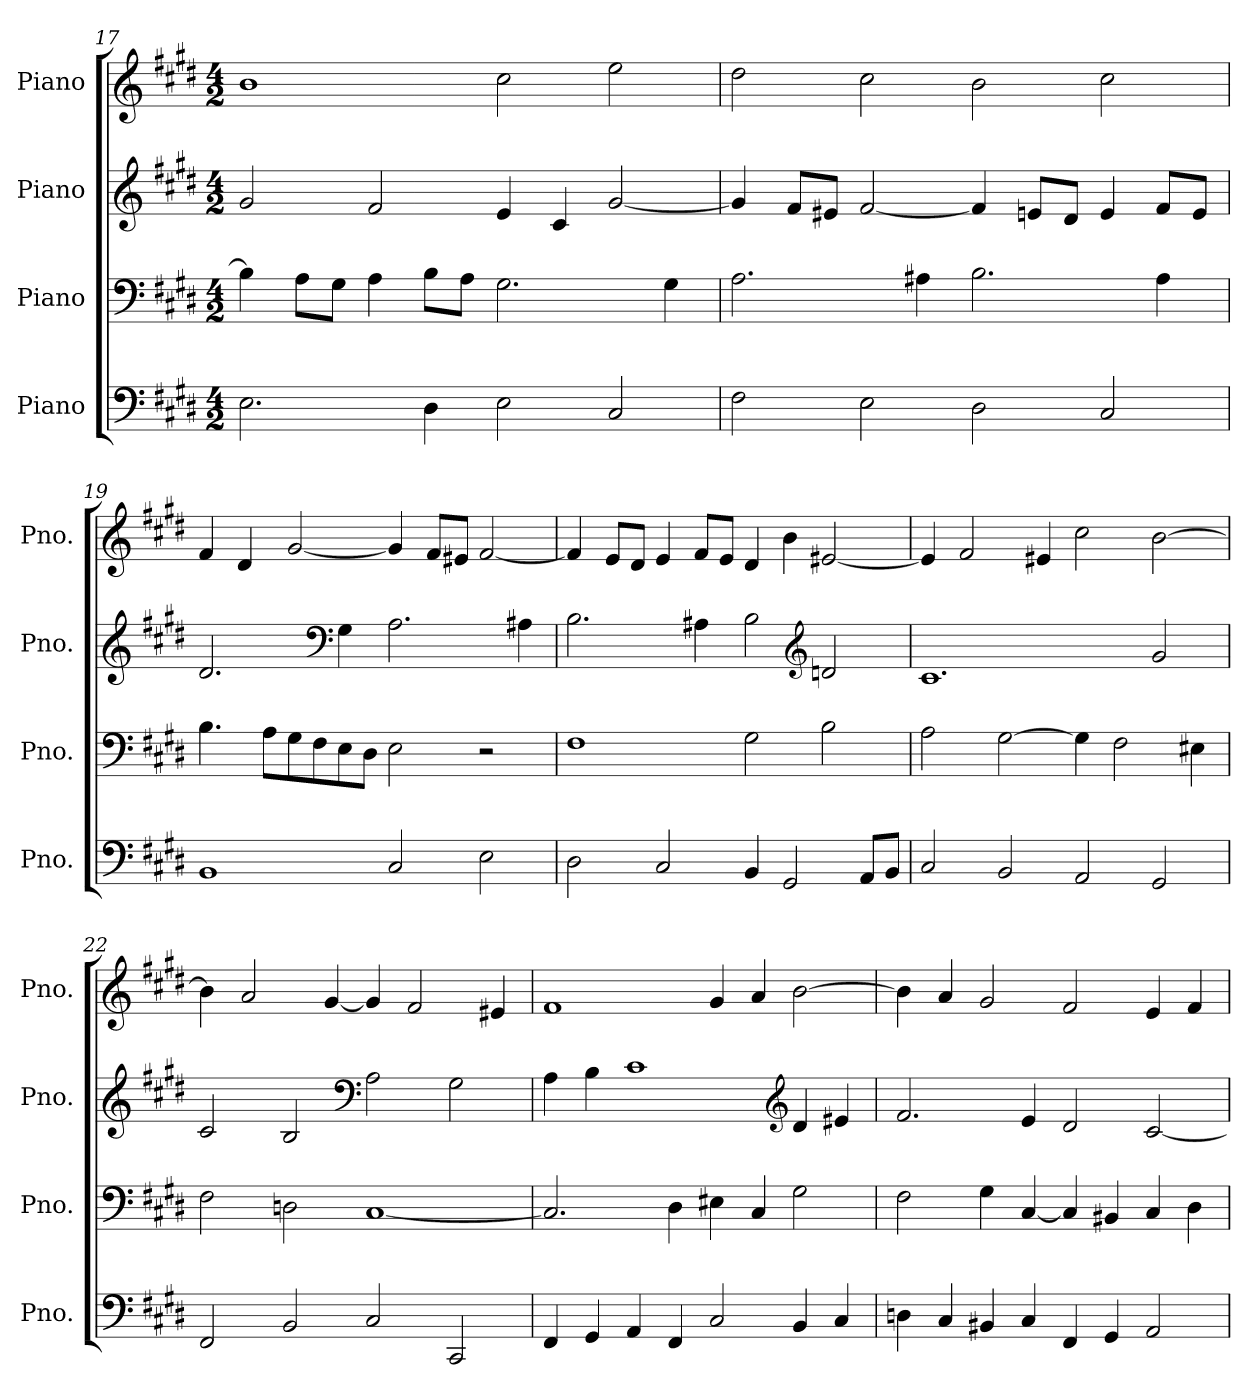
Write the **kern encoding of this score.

**kern	**kern	**kern	**kern
*part4	*part3	*part2	*part1
*staff4	*staff3	*staff2	*staff1
*I"Piano	*I"Piano	*I"Piano	*I"Piano
*I'Pno.	*I'Pno.	*I'Pno.	*I'Pno.
!!LO:LB:g=z
*clefF4	*clefF4	*clefG2	*clefG2
*k[f#c#g#d#]	*k[f#c#g#d#]	*k[f#c#g#d#]	*k[f#c#g#d#]
*M4/2	*M4/2	*M4/2	*M4/2
=17	=17	=17	=17
2.E\	4B\]	2g#/	1b
.	8A\L	.	.
.	8G#\J	.	.
.	4A\	2f#/	.
4D#\	8B\L	.	.
.	8A\J	.	.
2E\	2.G#\	4e/	2cc#\
.	.	4c#/	.
2C#/	.	[2g#/	2ee\
.	4G#\	.	.
=18	=18	=18	=18
2F#\	2.A\	4g#/]	2dd#\
.	.	8f#/L	.
.	.	8e#X/J	.
2E\	.	[2f#/	2cc#\
.	4A#X\	.	.
2D#\	2.B\	4f#/]	2b\
.	.	8en/L	.
.	.	8d#/J	.
2C#/	.	4e/	2cc#\
.	4A#\	8f#/L	.
.	.	8e/J	.
=19	=19	=19	=19
1BB	4.B\	2.d#/	4f#/
.	.	.	4d#/
.	8A\L	.	.
.	8G#\	.	[2g#/
.	8F#\	.	.
*	*	*clefF4	*
.	8E\	4G#\	.
.	8D#\J	.	.
2C#/	2E\	2.A\	4g#/]
.	.	.	8f#/L
.	.	.	8e#X/J
2E\	2r	.	[2f#/
.	.	4A#X\	.
!!LO:PB:g=z
=20	=20	=20	=20
2D#\	1F#	2.B\	4f#/]
.	.	.	8e/L
.	.	.	8d#/J
2C#/	.	.	4e/
.	.	4A#X\	8f#/L
.	.	.	8e/J
4BB/	2G#\	2B\	4d#/
2GG#/	.	.	4b\
*	*	*clefG2	*
.	2B\	2dn/	[2e#X/
8AA/L	.	.	.
8BB/J	.	.	.
=21	=21	=21	=21
2C#/	2A\	1.c#	4e#/]
.	.	.	2f#/
2BB/	[2G#\	.	.
.	.	.	4e#X/
2AA/	4G#\]	.	2cc#\
.	2F#\	.	.
2GG#/	.	2g#/	[2b\
.	4E#X\	.	.
=22	=22	=22	=22
2FF#/	2F#\	2c#/	4b\]
.	.	.	2a/
2BB/	2Dn\	2B/	.
.	.	.	[4g#/
*	*	*clefF4	*
2C#/	[1C#	2A\	4g#/]
.	.	.	2f#/
2CC#/	.	2G#\	.
.	.	.	4e#X/
!!LO:LB:g=z
=23	=23	=23	=23
4FF#/	2.C#/]	4A\	1f#
4GG#/	.	4B\	.
4AA/	.	1c#	.
4FF#/	4D#\	.	.
2C#/	4E#X\	.	4g#/
.	4C#/	.	4a/
*	*	*clefG2	*
4BB/	2G#\	4d#/	[2b\
4C#/	.	4e#X/	.
=24	=24	=24	=24
4Dn\	2F#\	2.f#/	4b\]
4C#/	.	.	4a/
4BB#X/	4G#\	.	2g#/
4C#/	[4C#/	4e/	.
4FF#/	4C#/]	2d#/	2f#/
4GG#/	4BB#X/	.	.
2AA/	4C#/	[2c#/	4e/
.	4D#\	.	4f#/
=	=	=	=
*-	*-	*-	*-
